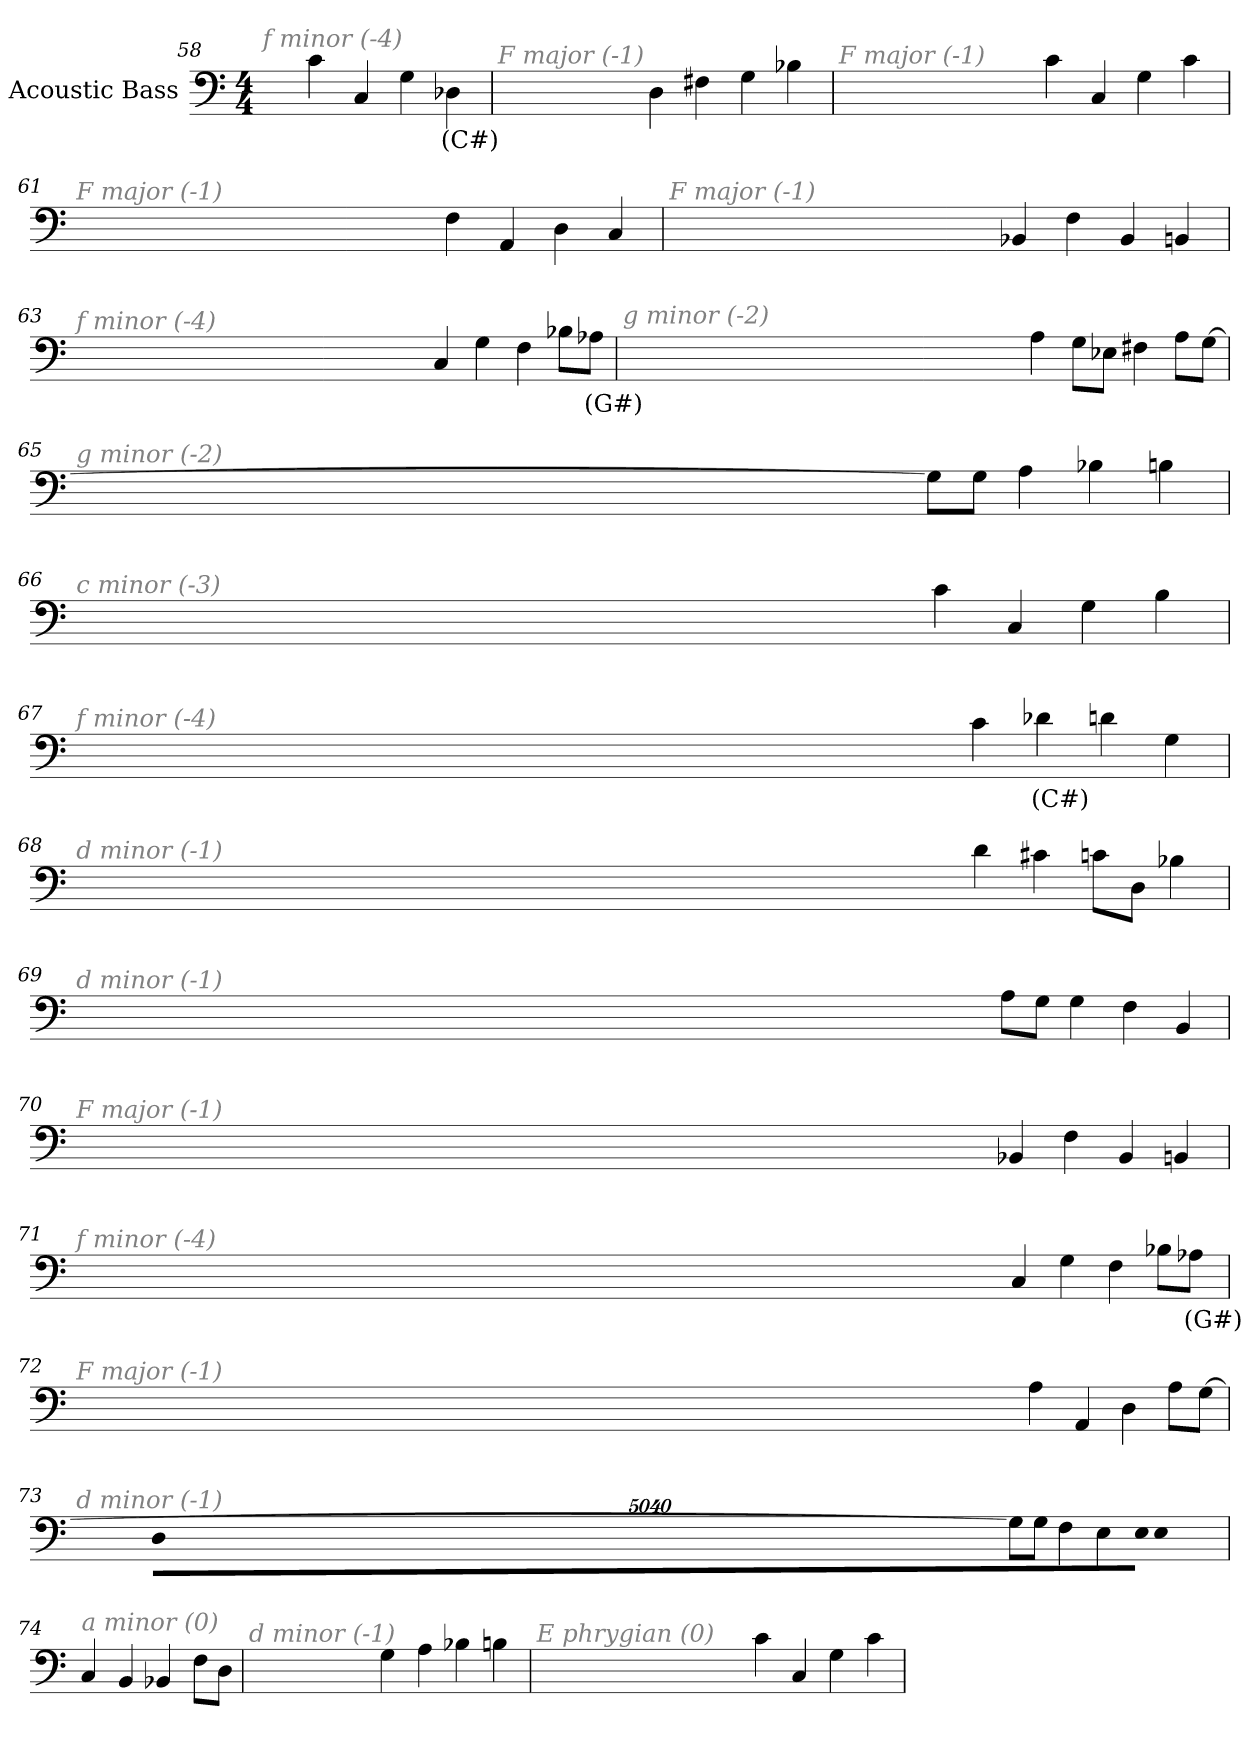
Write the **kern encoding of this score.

**kern	**text
*part1	*part1
*staff1	*staff1
*I"Acoustic Bass	*
*clefF4	*
*ITrd7c12	*
*k[]	*
*C:	*
*M4/4	*
=58	=58
!LO:TX:i:color=#808080:t=f minor (-4)	!
4C	.
4CC	.
4GG	.
4DD-Xi	(C#)
=59	=59
!LO:TX:i:color=#808080:t=F major (-1)	!
4DD	.
4FF#X	.
4GG	.
4BB-X	.
=60	=60
!LO:TX:i:color=#808080:t=F major (-1)	!
4C	.
4CC	.
4GG	.
4C	.
=61	=61
!LO:TX:i:color=#808080:t=F major (-1)	!
4FF	.
4AAA	.
4DD	.
4CC	.
=62	=62
!LO:TX:i:color=#808080:t=F major (-1)	!
4BBB-X	.
4FF	.
4BBB-	.
4BBBn	.
=63	=63
!LO:TX:i:color=#808080:t=f minor (-4)	!
4CC	.
4GG	.
4FF	.
8BB-XL	.
8AA-XiJ	(G#)
=64	=64
!LO:TX:i:color=#808080:t=g minor (-2)	!
4AA	.
8GGL	.
8EE-XJ	.
4FF#X	.
8AAL	.
[8GGJ	.
=65	=65
!LO:TX:i:color=#808080:t=g minor (-2)	!
8GGL]	.
8GGJ	.
4AA	.
4BB-X	.
4BBn	.
=66	=66
!LO:TX:i:color=#808080:t=c minor (-3)	!
4C	.
4CC	.
4GG	.
4BB	.
=67	=67
!LO:TX:i:color=#808080:t=f minor (-4)	!
4C	.
4D-Xi	(C#)
4D	.
4GG	.
=68	=68
!LO:TX:i:color=#808080:t=d minor (-1)	!
4D	.
4C#X	.
8CnL	.
8DDJ	.
4BB-X	.
=69	=69
!LO:TX:i:color=#808080:t=d minor (-1)	!
8AAL	.
8GGJ	.
4GG	.
4FF	.
4BBB	.
=70	=70
!LO:TX:i:color=#808080:t=F major (-1)	!
4BBB-X	.
4FF	.
4BBB-	.
4BBBn	.
=71	=71
!LO:TX:i:color=#808080:t=f minor (-4)	!
4CC	.
4GG	.
4FF	.
8BB-XL	.
8AA-XiJ	(G#)
=72	=72
!LO:TX:i:color=#808080:t=F major (-1)	!
4AA	.
4AAA	.
4DD	.
8AAL	.
[8GGJ	.
=73	=73
!LO:TX:i:color=#808080:t=d minor (-1)	!
8GGL]	.
8GGJ	.
4FF	.
4EE	.
!LO:N:vis=8	!
40320%3347EEL	.
!LO:N:vis=8	!
40320%3347EE	.
!LO:N:vis=8	!
40320%3347DDJ	.
=74	=74
!LO:TX:i:color=#808080:t=a minor (0)	!
4CC	.
4BBB	.
4BBB-X	.
8FFL	.
8DDJ	.
=75	=75
!LO:TX:i:color=#808080:t=d minor (-1)	!
4GG	.
4AA	.
4BB-X	.
4BBn	.
=76	=76
!LO:TX:i:color=#808080:t=E phrygian (0)	!
4C	.
4CC	.
4GG	.
4C	.
=	=
*-	*-
